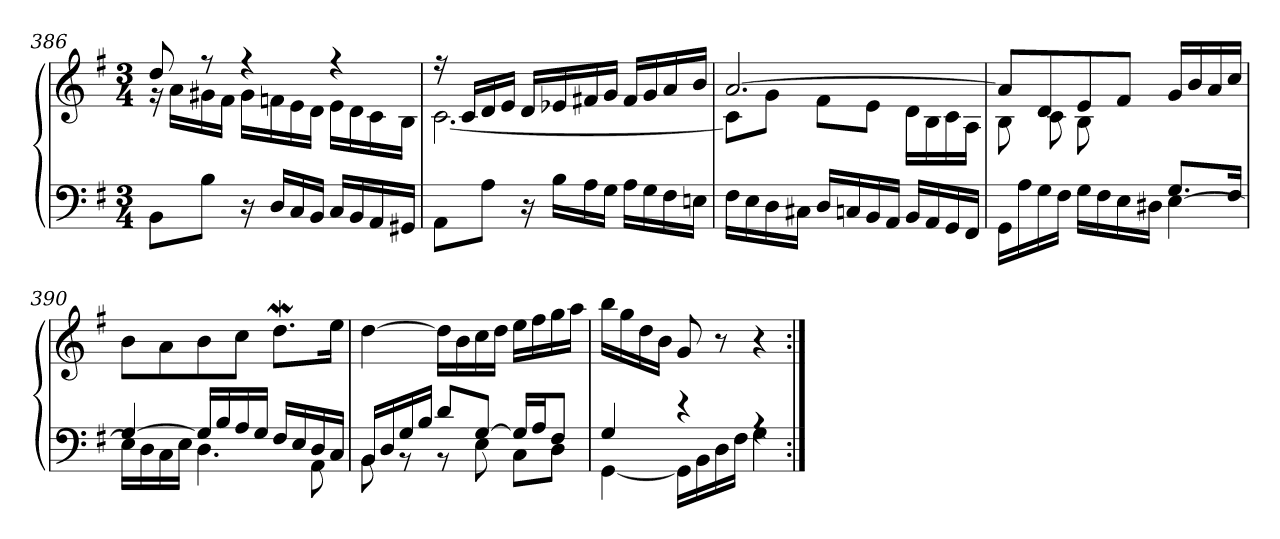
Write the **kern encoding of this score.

**kern	**kern
*part1	*part1
*staff2	*staff1
!!LO:LB:g=z
*clefF4	*clefG2
*k[f#]	*k[f#]
*G:	*G:
*M3/4	*M3/4
=386	=386
*	*^
8BB\L	8dd/	16r
.	.	16a\LL
8B\J	8r	16g#X\
.	.	16f#\JJ
16r	4r	16g#\LL
16D/LL	.	16fn\
16C/	.	16e\
16BB/JJ	.	16d\JJ
16C/LL	4r	16e\LL
16BB/	.	16d\
16AA/	.	16c\
16GG#X/JJ	.	16B\JJ
=387	=387	=387
8AA\L	16r	[2.c\
.	16c/LL	.
8A\J	16d/	.
.	16e/JJ	.
16r	16d/LL	.
16B\LL	16e-X/	.
16A\	16f#X/	.
16G\JJ	16g/JJ	.
16A\LL	16f#/LL	.
16G\	16g/	.
16F#\	16a/	.
16En\JJ	16b/JJ	.
=388	=388	=388
16F#\LL	[2.a/	8c\L]
16E\	.	.
16D\	.	8g\J
16C#X\JJ	.	.
16D/LL	.	8f#\L
16Cn/	.	.
16BB/	.	8e\J
16AA/JJ	.	.
16BB/LL	.	16d\LL
16AA/	.	16B\
16GG/	.	16c\
16FF#/JJ	.	16A\JJ
!!LO:LB:g=z	!!
=389	=389	=389
*^	*	*
*	*^	*	*
4.ryy	2.ryy	16GG\LL	8a/L]	8B\L
.	.	16A\	.	.
.	.	16G\	8d/	8c\
.	.	16F#\JJ	.	.
.	.	16G\LL	8e/	8B\
.	.	16F#\	.	.
8A/J	.	16E\	8f#/J	4.ryy
.	.	16D#X\JJ	.	.
8.G/L	.	[4E\	16g/LL	.
.	.	.	16b/	.
.	.	.	16a/	.
16F#/Jk	.	.	16cc/JJ	.
*	*v	*v	*	*
*	*	*v	*v
=390	=390	=390
[4G/	16E\LL]	8b\L
.	16D\	.
.	16C\	8a\
.	16E\JJ	.
16G/LL]	4.D\	8b\
16B/	.	.
16A/	.	8cc\J
16G/JJ	.	.
16F#/LL	.	8.ddW\L
16E/	.	.
16D/	8AA\	.
16C/JJ	.	16ee\Jk
=391	=391	=391
16BB/LL	8BB\	[4dd\
16D/	.	.
16G/	8r	.
16B/JJ	.	.
8d/L	8r	16dd\LL]
.	.	16b\
[8G/J	8E\	16cc\
.	.	16dd\JJ
16G/LL]	8C\L	16ee\LL
16A/J	.	16ff#\
8F#/J	8D\J	16gg\
.	.	16aa\JJ
=392	=392	=392
4G/	[4GG\	16bb\LL
.	.	16gg\
.	.	16dd\
.	.	16b\JJ
4r	16GG\LL]	8g/
.	16BB\	.
.	16D\	8r
.	16F#\JJ	.
4rA	4G\	4r
*v	*v	*
=:|!	=:|!
*-	*-
